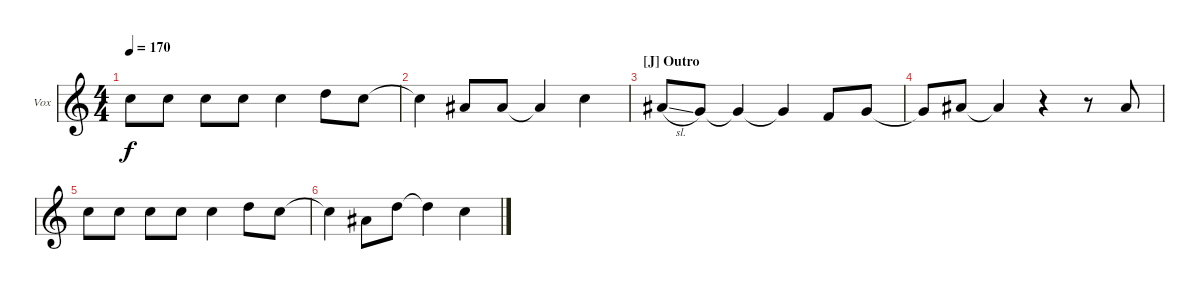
\defaultSystemsLayout 4
\bracketExtendMode groupsimilarinstruments
\firstSystemTrackNameOrientation horizontal
\otherSystemsTrackNameOrientation horizontal
\track ("Brian Fallon - Vox" "Vox") {instrument electricguitarclean}
\staff {score}
\tuning (D4 A3 F3 C3 G2 D2)
\ts (4 4)
\tempo 170
\clef g2
\ks c
7.3.8{dy f} 7.3.8 7.3.8 7.3.8 7.3.4 9.3.8 7.3.8 |
7.3{t}.4 5.3.8 5.3.8 5.3{t}.4 7.3.4 |
\section ("J" "Outro")
5.3{sl}.8 2.3.8 2.3{t}.4 2.3{t}.4 0.3.8 2.3.8 |
2.3{t}.8 5.3.8 5.3{t}.4 r.4 r.8 5.3.8 |
7.3.8 7.3.8 7.3.8 7.3.8 7.3.4 9.3.8 7.3.8 |
7.3{t}.4 5.3.8 9.3.8 9.3{t}.4 7.3.4
